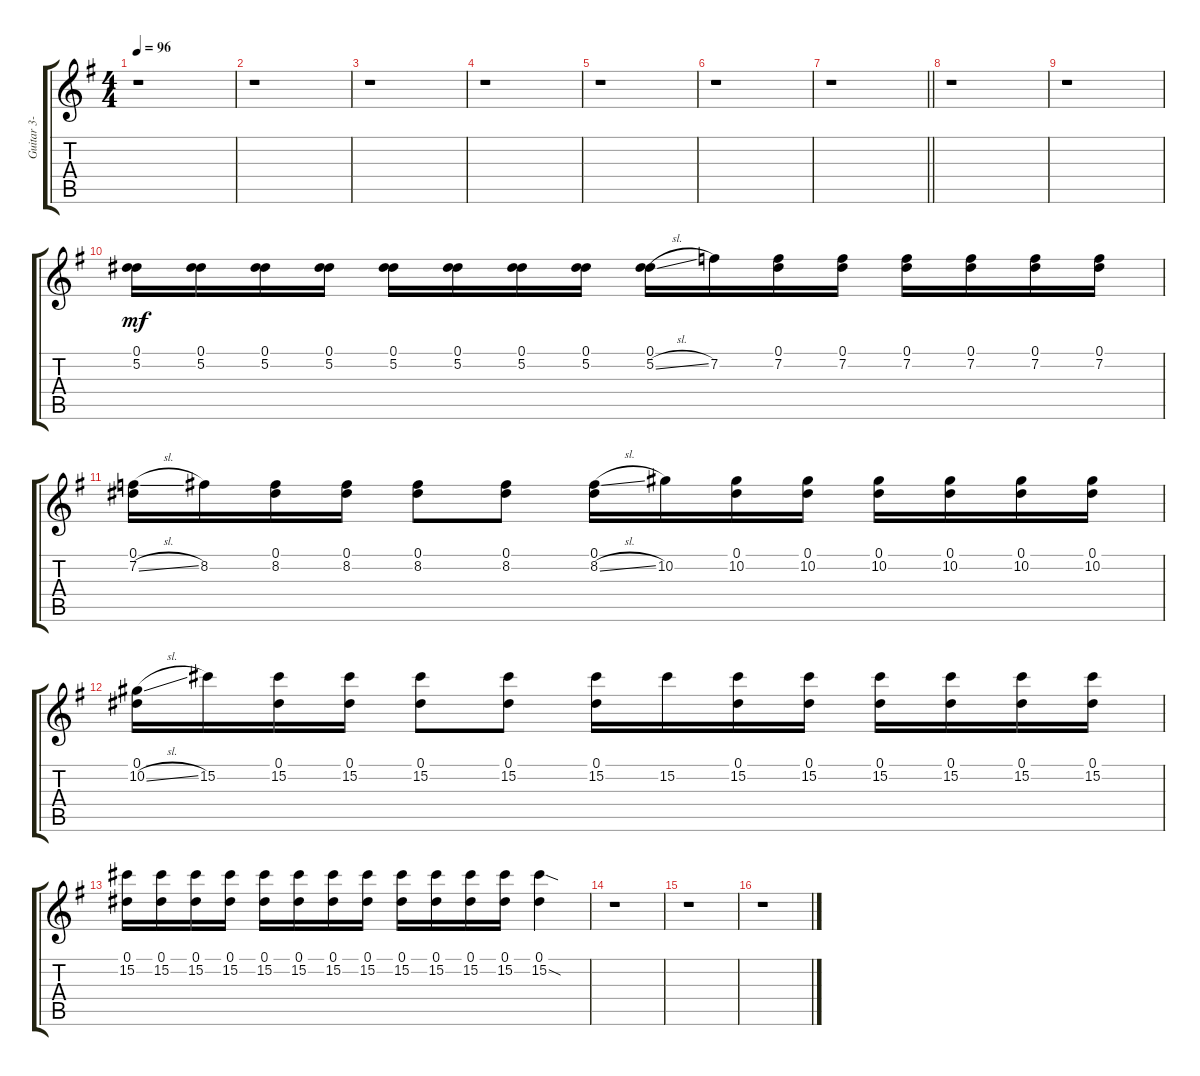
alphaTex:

\track ("Guitar 3- Distortion" "Guitar 3- ") {instrument distortionguitar}
\staff {score tabs}
\tuning (Eb4 Bb3 Gb3 Db3 Ab2 Db2) {hide}
\ts (4 4)
\tempo 96
\clef g2
\ks g
r.1{dy mf} |
r.1 |
r.1 |
r.1 |
r.1 |
r.1 |
\barLineRight lightlight
r.1 |
r.1 |
r.1 |
(0.1 5.2).16 (0.1 5.2).16 (0.1 5.2).16 (0.1 5.2).16 (0.1 5.2).16 (0.1 5.2).16 (0.1 5.2).16 (0.1 5.2).16 (0.1 5.2{sl}).16 7.2.16 (0.1 7.2).16 (0.1 7.2).16 (0.1 7.2).16 (0.1 7.2).16 (0.1 7.2).16 (0.1 7.2).16 |
(0.1 7.2{sl}).16 8.2.16 (0.1 8.2).16 (0.1 8.2).16 (0.1 8.2).8 (0.1 8.2).8 (0.1 8.2{sl}).16 10.2.16 (0.1 10.2).16 (0.1 10.2).16 (0.1 10.2).16 (0.1 10.2).16 (0.1 10.2).16 (0.1 10.2).16 |
(0.1 10.2{sl}).16 15.2.16 (0.1 15.2).16 (0.1 15.2).16 (0.1 15.2).8 (0.1 15.2).8 (0.1 15.2).16 15.2.16 (0.1 15.2).16 (0.1 15.2).16 (0.1 15.2).16 (0.1 15.2).16 (0.1 15.2).16 (0.1 15.2).16 |
(0.1 15.2).16 (0.1 15.2).16 (0.1 15.2).16 (0.1 15.2).16 (0.1 15.2).16 (0.1 15.2).16 (0.1 15.2).16 (0.1 15.2).16 (0.1 15.2).16 (0.1 15.2).16 (0.1 15.2).16 (0.1 15.2).16 (0.1 15.2{sod}).4 |
r.1 |
r.1 |
r.1
